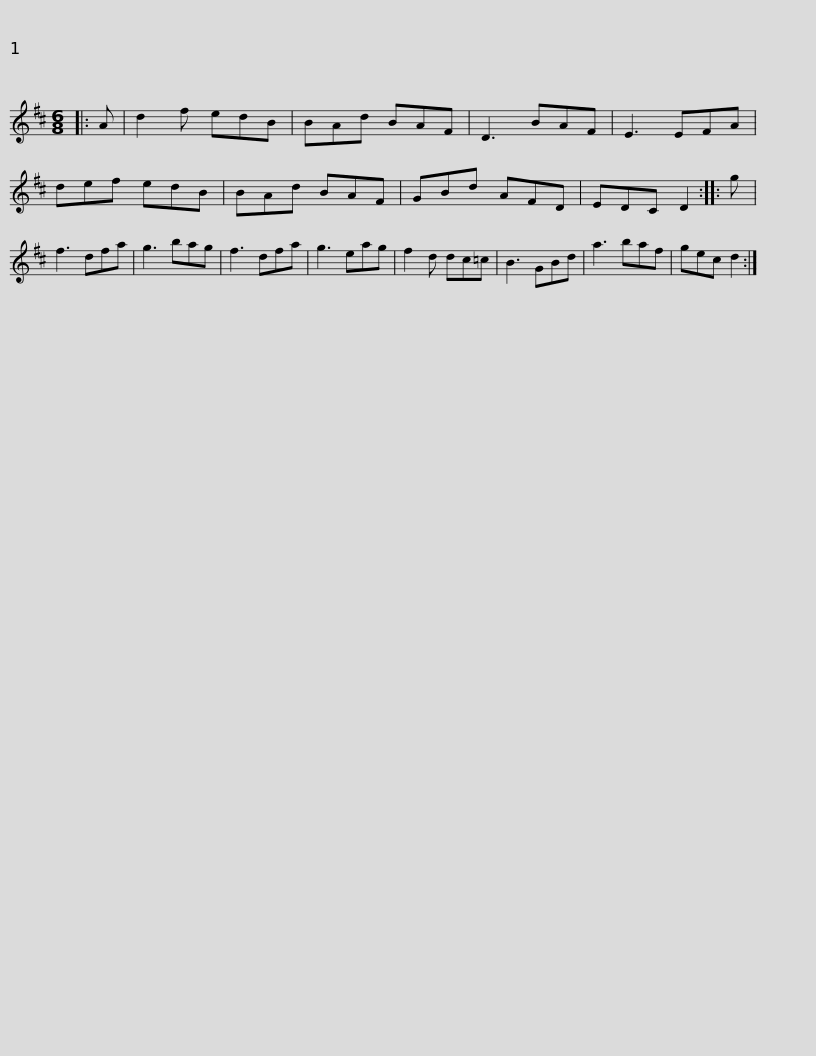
X:1
L:1/8
M:6/8
I:linebreak $
K:D
V:1 treble
V:1
|: A | d2 f edB | BAd BAF | D3 BAF | E3 EFA | %5
 def edB | BAd BAF | GBd AFD |$ EDC D2 :: g | %10
 f3 dfa | g3 bag | f3 dfa | g3 eag | f2 d dc=c | %15
 B3 GBd | a3 baf |$ gec d2 :| %18
